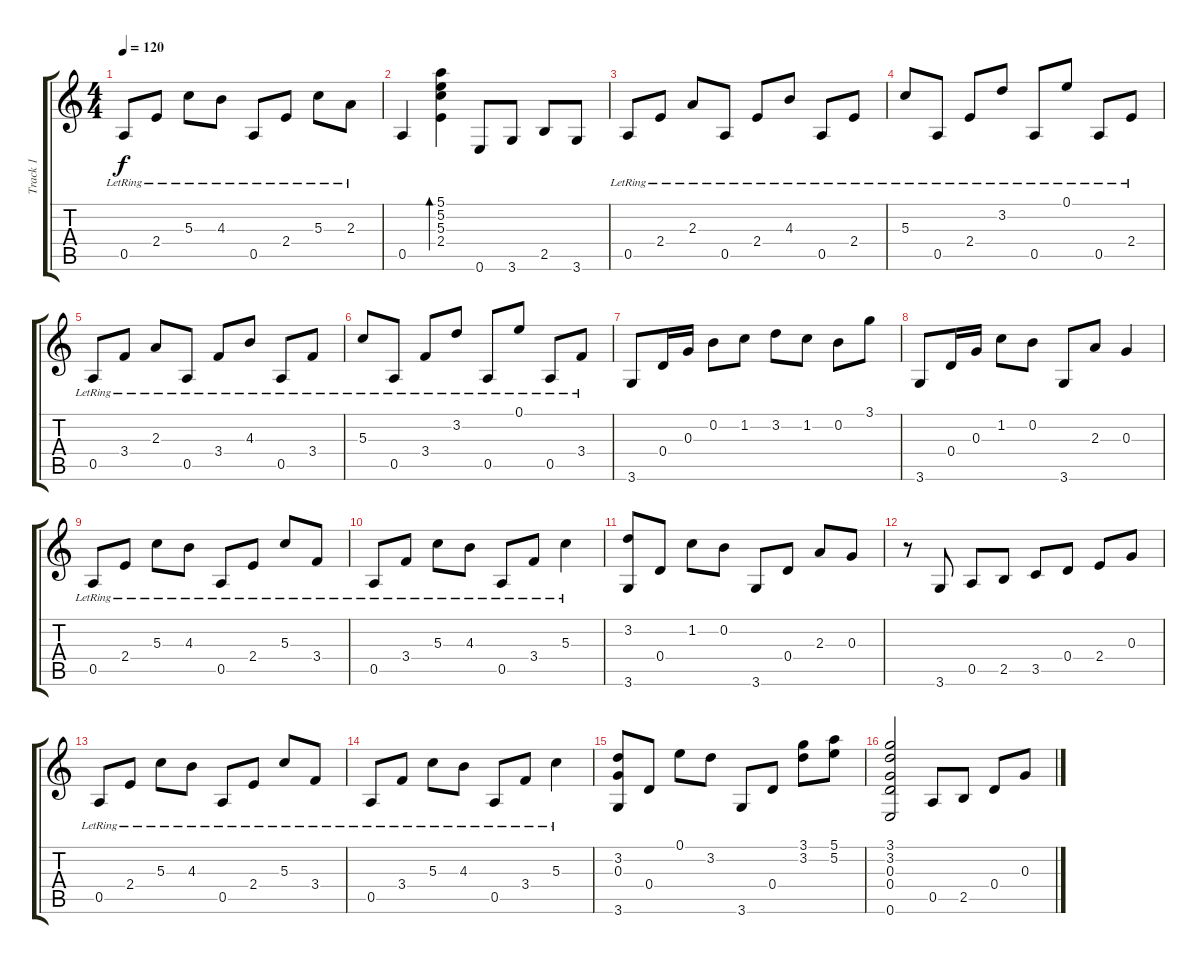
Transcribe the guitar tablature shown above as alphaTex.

\track ("Track 1" "Track 1") {instrument acousticguitarnylon}
\staff {score tabs}
\tuning (E4 B3 G3 D3 A2 E2) {hide}
\ts (4 4)
\tempo 120
\clef g2
\ks c
0.5{lr}.8{dy f} 2.4{lr}.8 5.3{lr}.8 4.3{lr}.8 0.5{lr}.8 2.4{lr}.8 5.3{lr}.8 2.3{lr}.8 |
0.5.4 (5.1 5.2 5.3 2.4).4{bd 60} 0.6.8 3.6.8 2.5.8 3.6.8 |
0.5{lr}.8 2.4{lr}.8 2.3{lr}.8 0.5{lr}.8 2.4{lr}.8 4.3{lr}.8 0.5{lr}.8 2.4{lr}.8 |
5.3{lr}.8 0.5{lr}.8 2.4{lr}.8 3.2{lr}.8 0.5{lr}.8 0.1{lr}.8 0.5{lr}.8 2.4{lr}.8 |
0.5{lr}.8 3.4{lr}.8 2.3{lr}.8 0.5{lr}.8 3.4{lr}.8 4.3{lr}.8 0.5{lr}.8 3.4{lr}.8 |
5.3{lr}.8 0.5{lr}.8 3.4{lr}.8 3.2{lr}.8 0.5{lr}.8 0.1{lr}.8 0.5{lr}.8 3.4{lr}.8 |
3.6.8 0.4.16 0.3.16 0.2.8 1.2.8 3.2.8 1.2.8 0.2.8 3.1.8 |
3.6.8 0.4.16 0.3.16 1.2.8 0.2.8 3.6.8 2.3.8 0.3.4 |
0.5{lr}.8 2.4{lr}.8 5.3{lr}.8 4.3{lr}.8 0.5{lr}.8 2.4{lr}.8 5.3{lr}.8 3.4{lr}.8 |
0.5{lr}.8 3.4{lr}.8 5.3{lr}.8 4.3{lr}.8 0.5{lr}.8 3.4{lr}.8 5.3{lr}.4 |
(3.2 3.6).8 0.4.8 1.2.8 0.2.8 3.6.8 0.4.8 2.3.8 0.3.8 |
r.8 3.6.8 0.5.8 2.5.8 3.5.8 0.4.8 2.4.8 0.3.8 |
0.5{lr}.8 2.4{lr}.8 5.3{lr}.8 4.3{lr}.8 0.5{lr}.8 2.4{lr}.8 5.3{lr}.8 3.4{lr}.8 |
0.5{lr}.8 3.4{lr}.8 5.3{lr}.8 4.3{lr}.8 0.5{lr}.8 3.4{lr}.8 5.3{lr}.4 |
(3.2 0.3 3.6).8 0.4.8 0.1.8 3.2.8 3.6.8 0.4.8 (3.1 3.2).8 (5.1 5.2).8 |
(3.1 3.2 0.3 0.4 0.6).2 0.5.8 2.5.8 0.4.8 0.3.8
